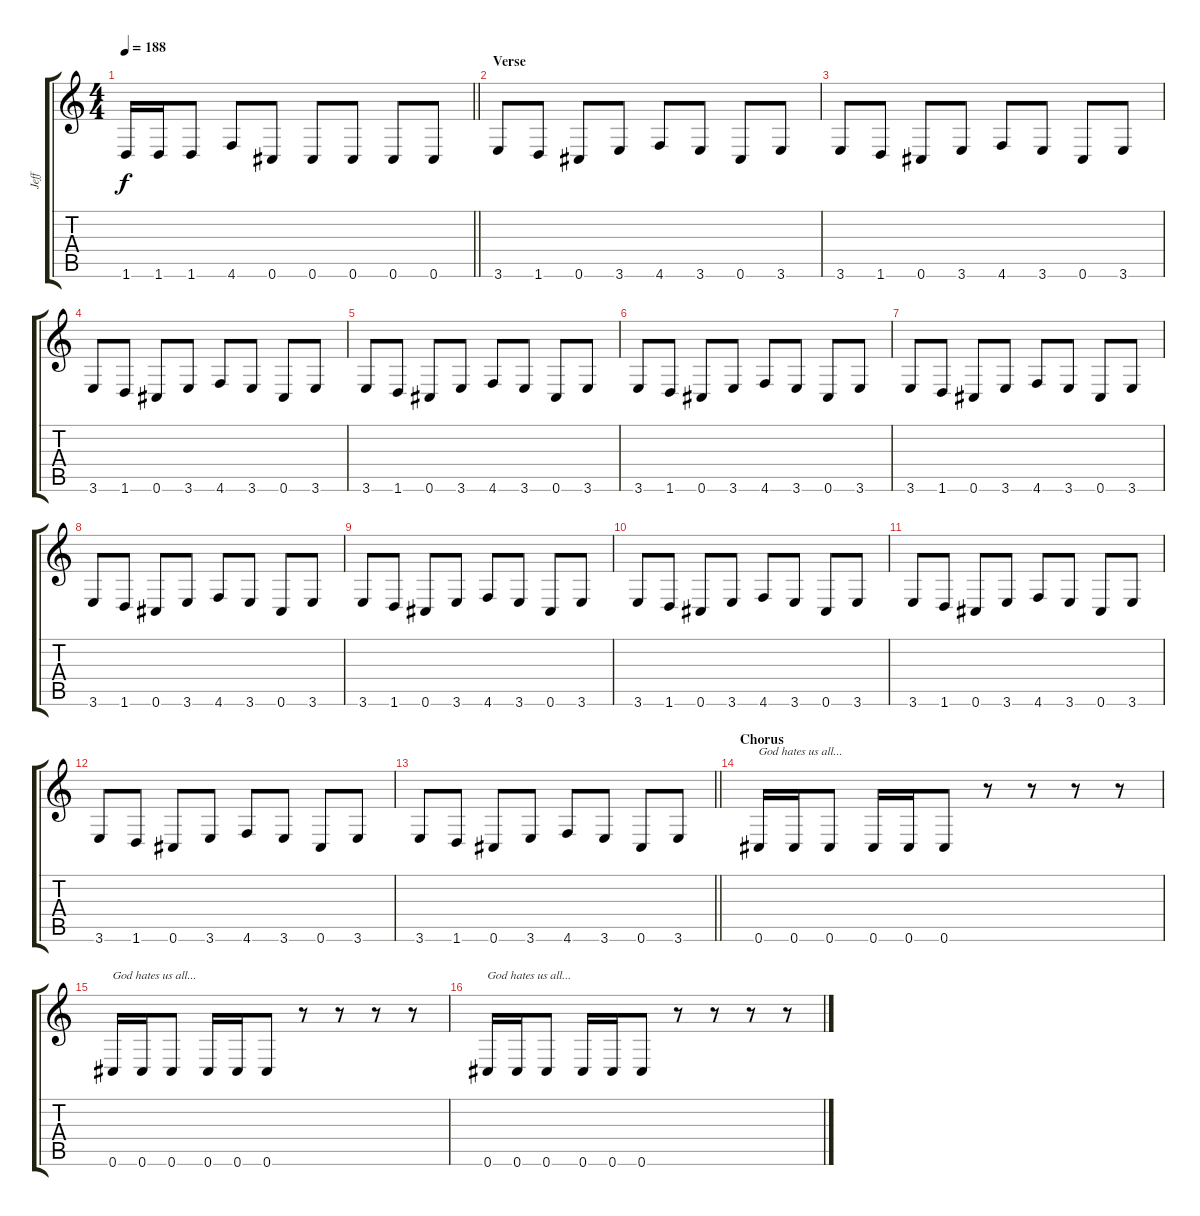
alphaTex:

\track ("Jeff" "Jeff") {instrument distortionguitar}
\staff {score tabs}
\tuning (Db4 Ab3 E3 B2 Gb2 Db2) {hide}
\ts (4 4)
\tempo 188
\clef g2
\barLineRight lightlight
\ks c
1.6.16{dy f} 1.6.16 1.6.8 4.6.8 0.6.8 0.6.8 0.6.8 0.6.8 0.6.8 |
\section ("" "Verse")
3.6.8 1.6.8 0.6.8 3.6.8 4.6.8 3.6.8 0.6.8 3.6.8 |
3.6.8 1.6.8 0.6.8 3.6.8 4.6.8 3.6.8 0.6.8 3.6.8 |
3.6.8 1.6.8 0.6.8 3.6.8 4.6.8 3.6.8 0.6.8 3.6.8 |
3.6.8 1.6.8 0.6.8 3.6.8 4.6.8 3.6.8 0.6.8 3.6.8 |
3.6.8 1.6.8 0.6.8 3.6.8 4.6.8 3.6.8 0.6.8 3.6.8 |
3.6.8 1.6.8 0.6.8 3.6.8 4.6.8 3.6.8 0.6.8 3.6.8 |
3.6.8 1.6.8 0.6.8 3.6.8 4.6.8 3.6.8 0.6.8 3.6.8 |
3.6.8 1.6.8 0.6.8 3.6.8 4.6.8 3.6.8 0.6.8 3.6.8 |
3.6.8 1.6.8 0.6.8 3.6.8 4.6.8 3.6.8 0.6.8 3.6.8 |
3.6.8 1.6.8 0.6.8 3.6.8 4.6.8 3.6.8 0.6.8 3.6.8 |
3.6.8 1.6.8 0.6.8 3.6.8 4.6.8 3.6.8 0.6.8 3.6.8 |
\barLineRight lightlight
3.6.8 1.6.8 0.6.8 3.6.8 4.6.8 3.6.8 0.6.8 3.6.8 |
\section ("" "Chorus")
0.6.16{txt "God hates us all..."} 0.6.16 0.6.8 0.6.16 0.6.16 0.6.8 r.8 r.8 r.8 r.8 |
0.6.16{txt "God hates us all..."} 0.6.16 0.6.8 0.6.16 0.6.16 0.6.8 r.8 r.8 r.8 r.8 |
0.6.16{txt "God hates us all..."} 0.6.16 0.6.8 0.6.16 0.6.16 0.6.8 r.8 r.8 r.8 r.8
